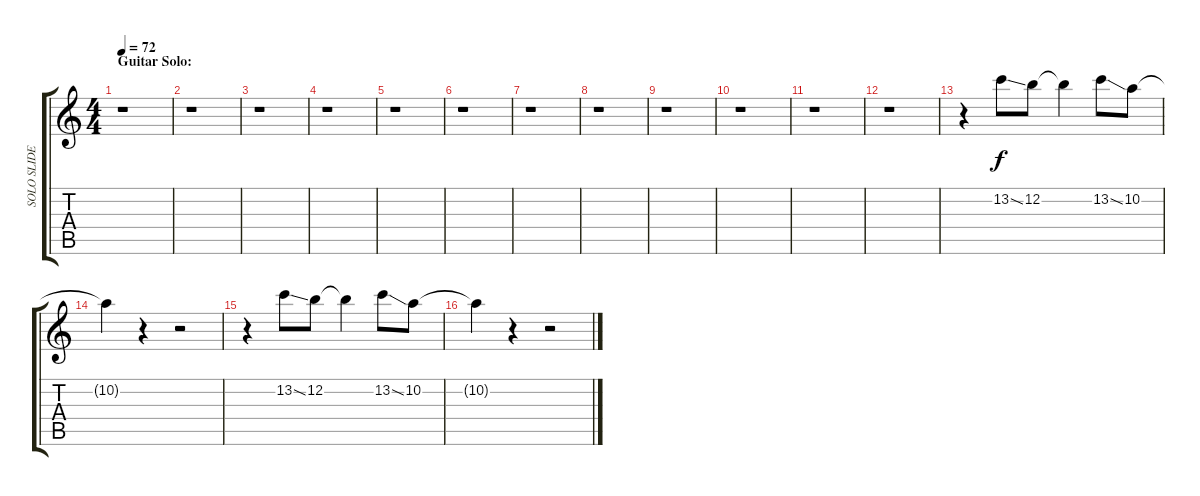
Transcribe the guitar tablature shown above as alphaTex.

\track ("SOLO SLIDE" "SOLO SLIDE") {instrument electricguitarjazz}
\staff {score tabs}
\tuning (E4 B3 G3 D3 A2 E2) {hide}
\ts (4 4)
\section ("" "Guitar Solo:")
\tempo 72
\clef g2
\ks c
r.1{dy f instrument electricguitarjazz} |
r.1 |
r.1 |
r.1 |
r.1 |
r.1 |
r.1 |
r.1 |
r.1 |
r.1 |
r.1 |
r.1 |
r.4 13.2{ss}.8 12.2.8 12.2{t}.4 13.2{ss}.8 10.2.8 |
10.2{t}.4 r.4 r.2 |
r.4 13.2{ss}.8 12.2.8 12.2{t}.4 13.2{ss}.8 10.2.8 |
10.2{t}.4 r.4 r.2
